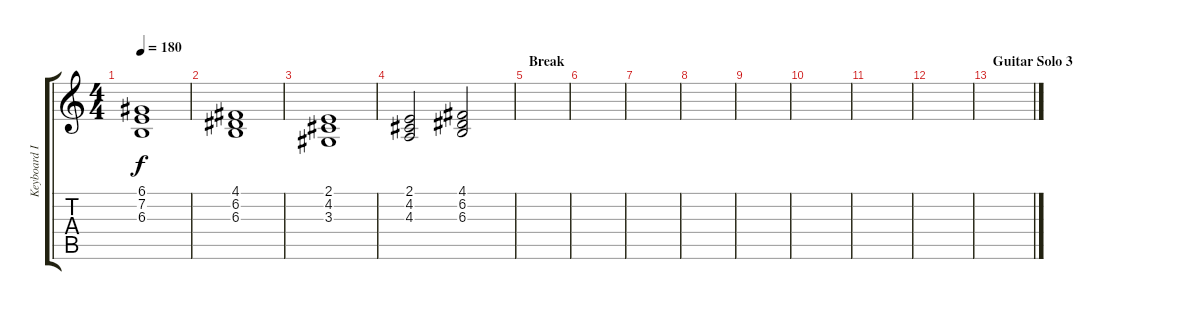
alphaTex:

\track ("Keyboard IV" "Keyboard I") {instrument synthstrings2}
\staff {score tabs}
\tuning (D4 A3 F3 C3 G2 D2) {hide}
\ts (4 4)
\tempo 180
\clef g2
\ks c
(6.1 7.2 6.3).1{dy f} |
(4.1 6.2 6.3).1 |
(2.1 4.2 3.3).1 |
(2.1 4.2 4.3).2 (4.1 6.2 6.3).2 |
\section ("" "Break")
|
|
|
|
|
|
|
|
\section ("" "Guitar Solo 3")
